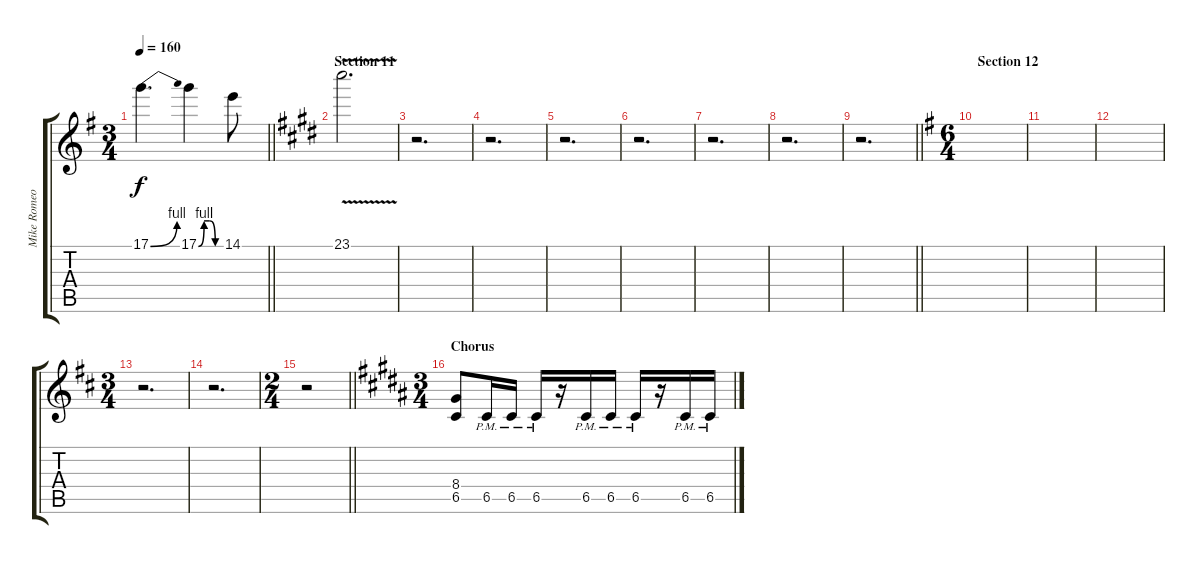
\track ("Mike Romeo (guitar)" "Mike Romeo") {instrument distortionguitar}
\staff {score tabs}
\tuning (D4 A3 F3 C3 G2 D2) {hide}
\ts (3 4)
\tempo 160
\clef g2
\barLineRight lightlight
\ks eminor
17.1{be (bend 0 0 60 4)}.4{d dy f} 17.1{be (custom 0 0 15 4 30 4 45 0 60 0)}.4 14.1.8 |
\section ("" "Section 11")
\ks c#minor
23.1{v}.2{d} |
r.2{d} |
r.2{d} |
r.2{d} |
r.2{d} |
r.2{d} |
r.2{d} |
\barLineRight lightlight
r.2{d} |
\ts (6 4)
\section ("" "Section 12")
\ks eminor
|
|
|
\ts (3 4)
\ks bminor
r.2{d} |
r.2{d} |
\ts (2 4)
\barLineRight lightlight
r.2 |
\ts (3 4)
\section ("" "Chorus")
\ks g#minor
(8.4 6.5).8 6.5{pm}.16 6.5{pm}.16 6.5{pm}.16 r.16 6.5{pm}.16 6.5{pm}.16 6.5{pm}.16 r.16 6.5{pm}.16 6.5{pm}.16
